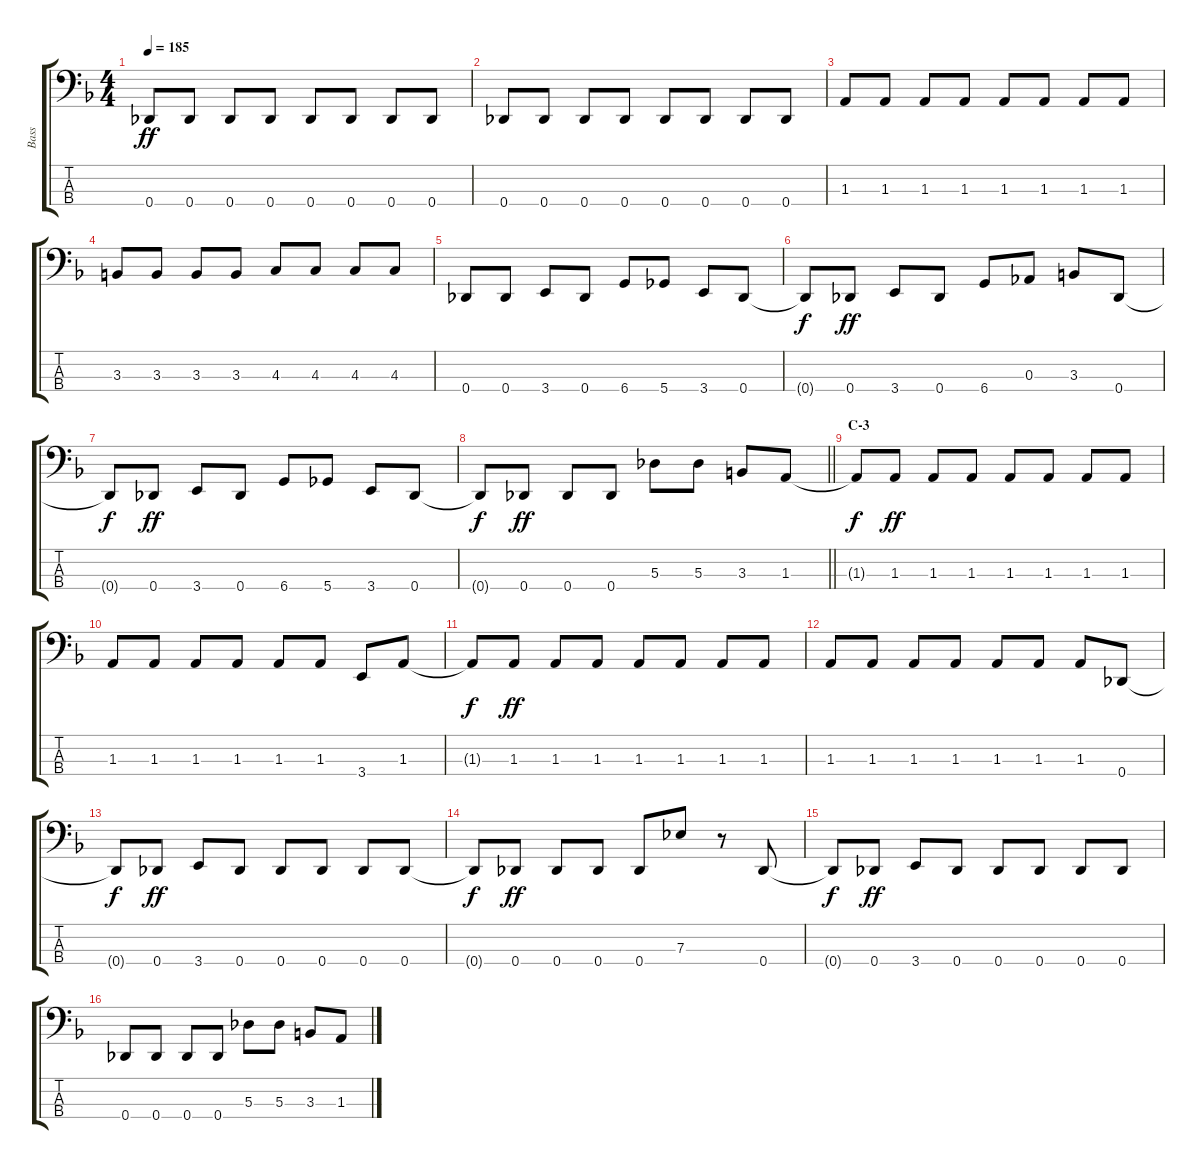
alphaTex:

\track ("Bass" "Bass") {instrument electricbasspick}
\staff {score tabs}
\tuning (Gb2 Db2 Ab1 Db1) {hide}
\ts (4 4)
\tempo 185
\clef f4
\ks f
0.4.8{dy ff} 0.4.8 0.4.8 0.4.8 0.4.8 0.4.8 0.4.8 0.4.8 |
0.4.8 0.4.8 0.4.8 0.4.8 0.4.8 0.4.8 0.4.8 0.4.8 |
1.3.8 1.3.8 1.3.8 1.3.8 1.3.8 1.3.8 1.3.8 1.3.8 |
3.3.8 3.3.8 3.3.8 3.3.8 4.3.8 4.3.8 4.3.8 4.3.8 |
0.4.8 0.4.8 3.4.8 0.4.8 6.4.8 5.4.8 3.4.8 0.4.8 |
0.4{t}.8{dy f} 0.4.8{dy ff} 3.4.8 0.4.8 6.4.8 0.3.8 3.3.8 0.4.8 |
0.4{t}.8{dy f} 0.4.8{dy ff} 3.4.8 0.4.8 6.4.8 5.4.8 3.4.8 0.4.8 |
\barLineRight lightlight
0.4{t}.8{dy f} 0.4.8{dy ff} 0.4.8 0.4.8 5.3.8 5.3.8 3.3.8 1.3.8 |
\section ("" "C-3")
1.3{t}.8{dy f} 1.3.8{dy ff} 1.3.8 1.3.8 1.3.8 1.3.8 1.3.8 1.3.8 |
1.3.8 1.3.8 1.3.8 1.3.8 1.3.8 1.3.8 3.4.8 1.3.8 |
1.3{t}.8{dy f} 1.3.8{dy ff} 1.3.8 1.3.8 1.3.8 1.3.8 1.3.8 1.3.8 |
1.3.8 1.3.8 1.3.8 1.3.8 1.3.8 1.3.8 1.3.8 0.4.8 |
0.4{t}.8{dy f} 0.4.8{dy ff} 3.4.8 0.4.8 0.4.8 0.4.8 0.4.8 0.4.8 |
0.4{t}.8{dy f} 0.4.8{dy ff} 0.4.8 0.4.8 0.4.8 7.3.8 r.8 0.4.8 |
0.4{t}.8{dy f} 0.4.8{dy ff} 3.4.8 0.4.8 0.4.8 0.4.8 0.4.8 0.4.8 |
0.4.8 0.4.8 0.4.8 0.4.8 5.3.8 5.3.8 3.3.8 1.3.8
